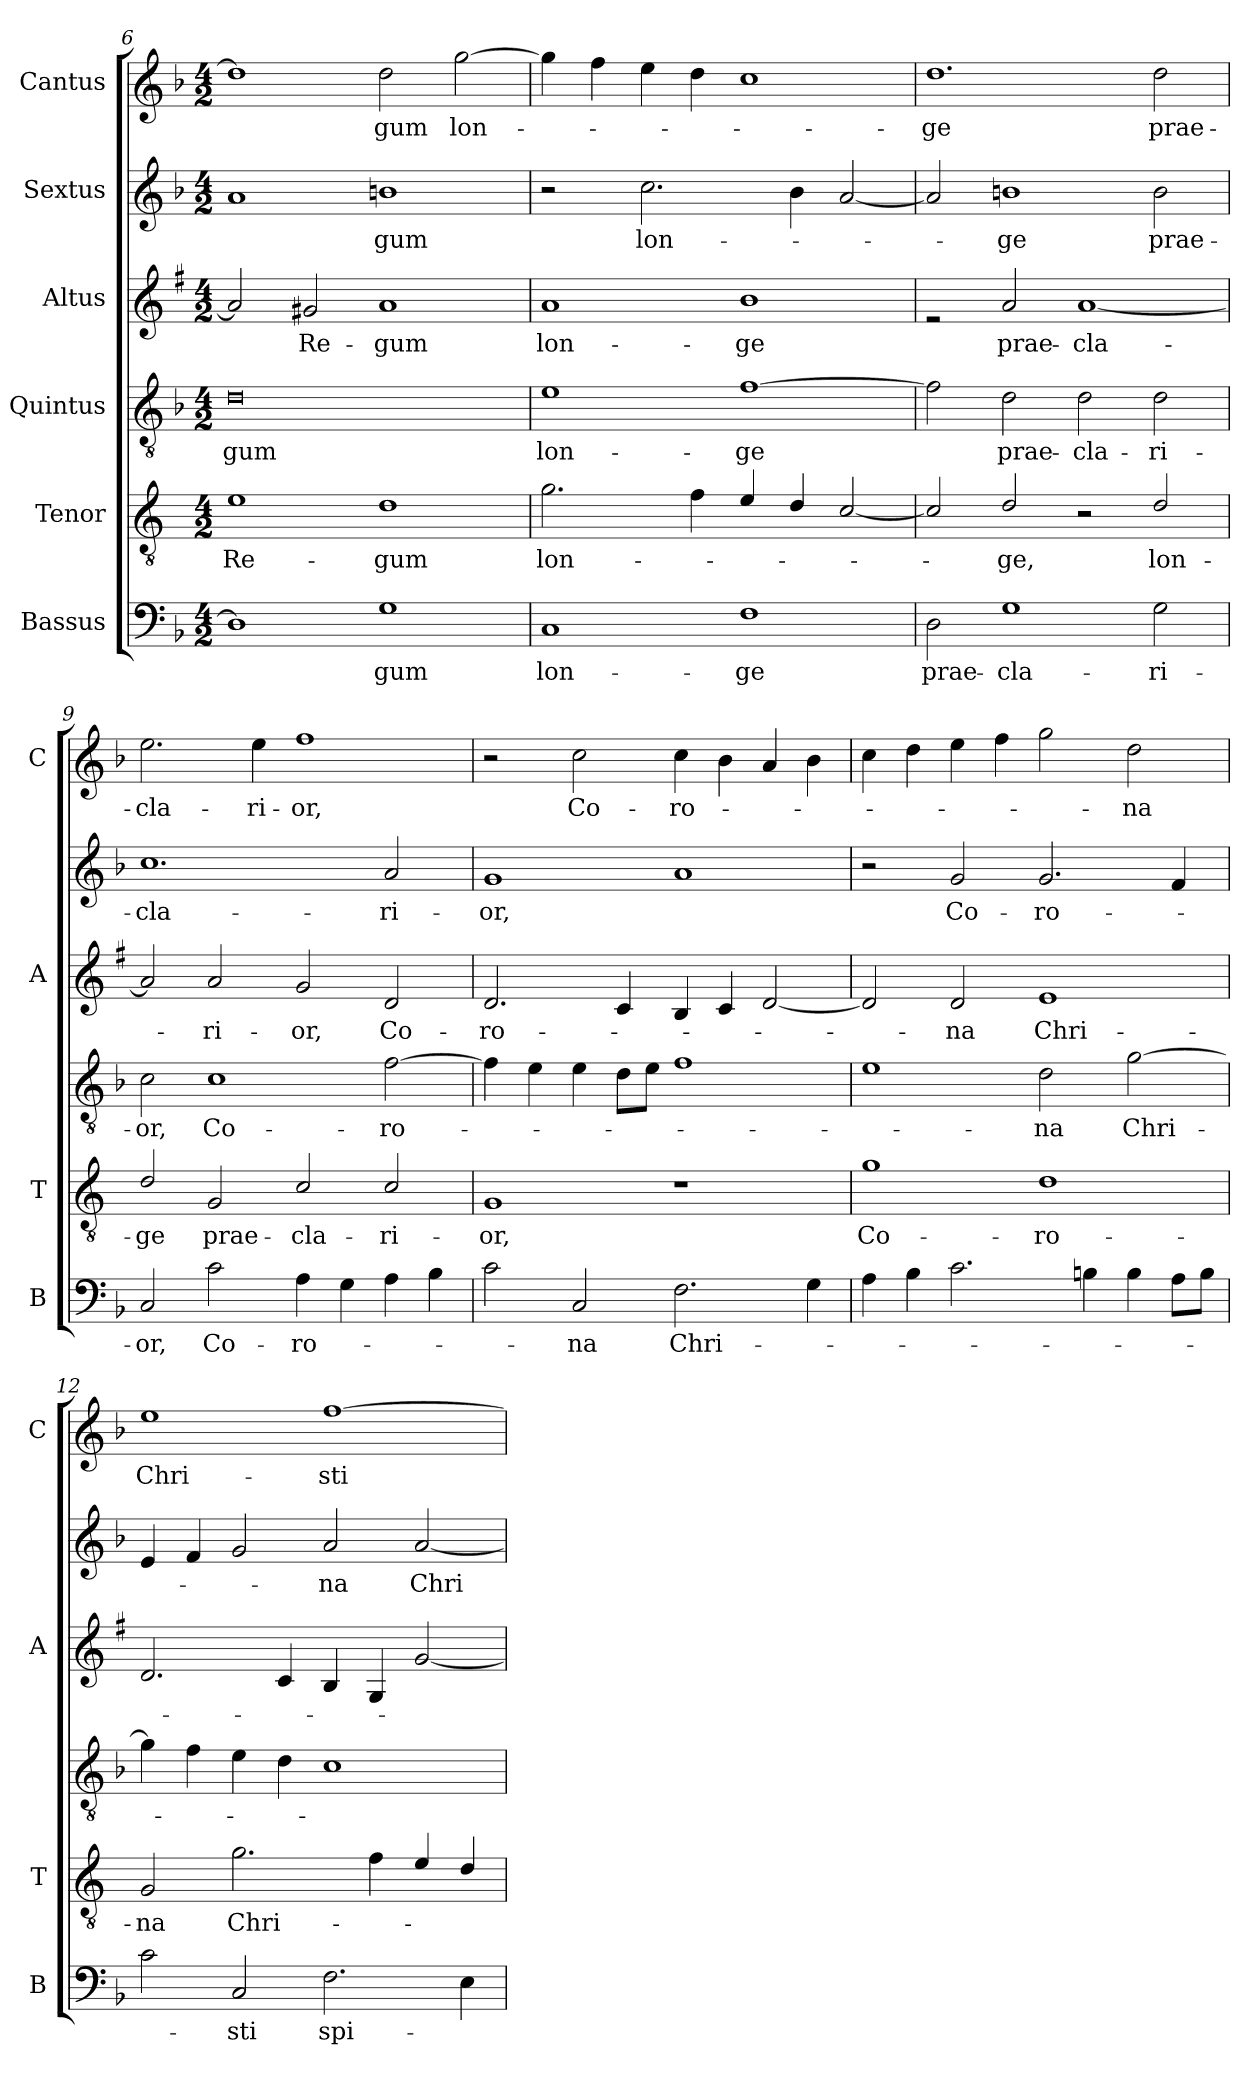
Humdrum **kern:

**kern	**text	**kern	**text	**kern	**text	**kern	**text	**kern	**text	**kern	**text
*part6	*part6	*part5	*part5	*part4	*part4	*part3	*part3	*part2	*part2	*part1	*part1
*staff6	*staff6	*staff5	*staff5	*staff4	*staff4	*staff3	*staff3	*staff2	*staff2	*staff1	*staff1
*I"Bassus	*	*I"Tenor	*	*I"Quintus	*	*I"Altus	*	*I"Sextus	*	*I"Cantus	*
*I'B	*	*I'T	*	*	*	*I'A	*	*	*	*I'C	*
*clefF4	*	*clefGv2	*	*clefGv2	*	*clefG2	*	*clefG2	*	*clefG2	*
*	*	*ITrd4c7	*	*	*	*ITrd1c2	*	*	*	*	*
*k[b-]	*	*k[b-]	*	*k[b-]	*	*k[b-]	*	*k[b-]	*	*k[b-]	*
*F:	*	*F:	*	*F:	*	*F:	*	*F:	*	*F:	*
*M4/2	*	*M4/2	*	*M4/2	*	*M4/2	*	*M4/2	*	*M4/2	*
=6	=6	=6	=6	=6	=6	=6	=6	=6	=6	=6	=6
!	!	!	!LO:LY:b	!	!LO:LY:b	!	!	!	!	!	!
1D]	.	1A	Re-	0d	-gum	2g/]	.	1a	.	1dd]	.
!	!	!	!	!	!	!	!LO:LY:b	!	!	!	!
.	.	.	.	.	.	2f#X/	Re-	.	.	.	.
!	!LO:LY:b	!	!LO:LY:b	!	!	!	!LO:LY:b	!	!LO:LY:b	!	!LO:LY:b
1G	-gum	1G	-gum	.	.	1g	-gum	1bn	-gum	2dd\	-gum
!	!	!	!	!	!	!	!	!	!	!	!LO:LY:b
.	.	.	.	.	.	.	.	.	.	[2gg\	lon-
=7	=7	=7	=7	=7	=7	=7	=7	=7	=7	=7	=7
!	!LO:LY:b	!	!LO:LY:b	!	!LO:LY:b	!	!LO:LY:b	!	!	!	!
1C	lon-	2.c\	lon-	1e	lon-	1g	lon-	2r	.	4gg\]	.
.	.	.	.	.	.	.	.	.	.	4ff\	.
!	!	!	!	!	!	!	!	!	!LO:LY:b	!	!
.	.	.	.	.	.	.	.	2.cc\	lon-	4ee\	.
.	.	4B-\	.	.	.	.	.	.	.	4dd\	.
!	!LO:LY:b	!	!	!	!LO:LY:b	!	!LO:LY:b	!	!	!	!
1F	-ge	4A/	.	[1f	-ge	1a	-ge	.	.	1cc	.
.	.	4G/	.	.	.	.	.	4b-\	.	.	.
.	.	[2F/	.	.	.	.	.	[2a/	.	.	.
=8	=8	=8	=8	=8	=8	=8	=8	=8	=8	=8	=8
!	!LO:LY:b	!	!	!	!	!	!	!	!	!	!LO:LY:b
2D\	prae-	2F/]	.	2f\]	.	2rf	.	2a/]	.	1.dd	-ge
!	!LO:LY:b	!	!LO:LY:b	!	!LO:LY:b	!	!LO:LY:b	!	!LO:LY:b	!	!
1G	-cla-	2G/	-ge,	2d\	prae-	2g/	prae-	1bn	-ge	.	.
!	!	!	!	!	!LO:LY:b	!	!LO:LY:b	!	!	!	!
.	.	2r	.	2d\	-cla-	[1g	-cla-	.	.	.	.
!	!LO:LY:b	!	!LO:LY:b	!	!LO:LY:b	!	!	!	!LO:LY:b	!	!LO:LY:b
2G\	-ri-	2G/	lon-	2d\	-ri-	.	.	2b\	prae-	2dd\	prae-
=9	=9	=9	=9	=9	=9	=9	=9	=9	=9	=9	=9
!	!LO:LY:b	!	!LO:LY:b	!	!LO:LY:b	!	!	!	!LO:LY:b	!	!LO:LY:b
2C/	-or,	2G/	-ge	2c\	-or,	2g/]	.	1.cc	-cla-	2.ee\	-cla-
!	!LO:LY:b	!	!LO:LY:b	!	!LO:LY:b	!	!LO:LY:b	!	!	!	!
2c\	Co-	2C/	prae-	1c	Co-	2g/	-ri-	.	.	.	.
!	!	!	!	!	!	!	!	!	!	!	!LO:LY:b
.	.	.	.	.	.	.	.	.	.	4ee\	-ri-
!	!LO:LY:b	!	!LO:LY:b	!	!	!	!LO:LY:b	!	!	!	!LO:LY:b
4A\	-ro-	2F/	-cla-	.	.	2f/	-or,	.	.	1ff	-or,
4G\	.	.	.	.	.	.	.	.	.	.	.
!	!	!	!LO:LY:b	!	!LO:LY:b	!	!LO:LY:b	!	!LO:LY:b	!	!
4A\	.	2F/	-ri-	[2f\	-ro-	2c/	Co-	2a/	-ri-	.	.
4B-\	.	.	.	.	.	.	.	.	.	.	.
!!LO:LB:g=z
=10	=10	=10	=10	=10	=10	=10	=10	=10	=10	=10	=10
!	!	!	!LO:LY:b	!	!	!	!LO:LY:b	!	!LO:LY:b	!	!
2c\	.	1C	-or,	4f\]	.	2.c/	-ro-	1g	-or,	2r	.
.	.	.	.	4e\	.	.	.	.	.	.	.
!	!LO:LY:b	!	!	!	!	!	!	!	!	!	!LO:LY:b
2C/	-na	.	.	4e\	.	.	.	.	.	2cc\	Co-
.	.	.	.	8d\L	.	4B-/	.	.	.	.	.
.	.	.	.	8e\J	.	.	.	.	.	.	.
!	!LO:LY:b	!	!	!	!	!	!	!	!	!	!LO:LY:b
2.F\	Chri-	1r	.	1f	.	4A/	.	1a	.	4cc\	-ro-
.	.	.	.	.	.	4B-/	.	.	.	4b-\	.
.	.	.	.	.	.	[2c/	.	.	.	4a/	.
4G\	.	.	.	.	.	.	.	.	.	4b-\	.
=11	=11	=11	=11	=11	=11	=11	=11	=11	=11	=11	=11
!	!	!	!LO:LY:b	!	!	!	!	!	!	!	!
4A\	.	1c	Co-	1e	.	2c/]	.	2r	.	4cc\	.
4B-\	.	.	.	.	.	.	.	.	.	4dd\	.
!	!	!	!	!	!	!	!LO:LY:b	!	!LO:LY:b	!	!
2.c\	.	.	.	.	.	2c/	-na	2g/	Co-	4ee\	.
.	.	.	.	.	.	.	.	.	.	4ff\	.
!	!	!	!LO:LY:b	!	!LO:LY:b	!	!LO:LY:b	!	!LO:LY:b	!	!
.	.	1G	-ro-	2d\	-na	1d	Chri-	2.g/	-ro-	2gg\	.
4Bn\	.	.	.	.	.	.	.	.	.	.	.
!	!	!	!	!	!LO:LY:b	!	!	!	!	!	!LO:LY:b
4B\	.	.	.	[2g\	Chri-	.	.	.	.	2dd\	-na
8A\L	.	.	.	.	.	.	.	4f/	.	.	.
8B\J	.	.	.	.	.	.	.	.	.	.	.
=12	=12	=12	=12	=12	=12	=12	=12	=12	=12	=12	=12
!	!	!	!LO:LY:b	!	!	!	!	!	!	!	!LO:LY:b
2c\	.	2C/	-na	4g\]	.	2.c/	.	4e/	.	1ee	Chri-
.	.	.	.	4f\	.	.	.	4f/	.	.	.
!	!LO:LY:b	!	!LO:LY:b	!	!	!	!	!	!	!	!
2C/	-sti	2.c\	Chri-	4e\	.	.	.	2g/	.	.	.
.	.	.	.	4d\	.	4B-/	.	.	.	.	.
!	!LO:LY:b	!	!	!	!	!	!	!	!LO:LY:b	!	!LO:LY:b
2.F\	spi-	.	.	1c	.	4A/	.	2a/	-na	[1ff	-sti
.	.	4B-\	.	.	.	4F/	.	.	.	.	.
!	!	!	!	!	!	!	!	!	!LO:LY:b	!	!
.	.	4A/	.	.	.	[2f/	.	[2a/	Chri-	.	.
4E\	.	4G/	.	.	.	.	.	.	.	.	.
=	=	=	=	=	=	=	=	=	=	=	=
*-	*-	*-	*-	*-	*-	*-	*-	*-	*-	*-	*-
